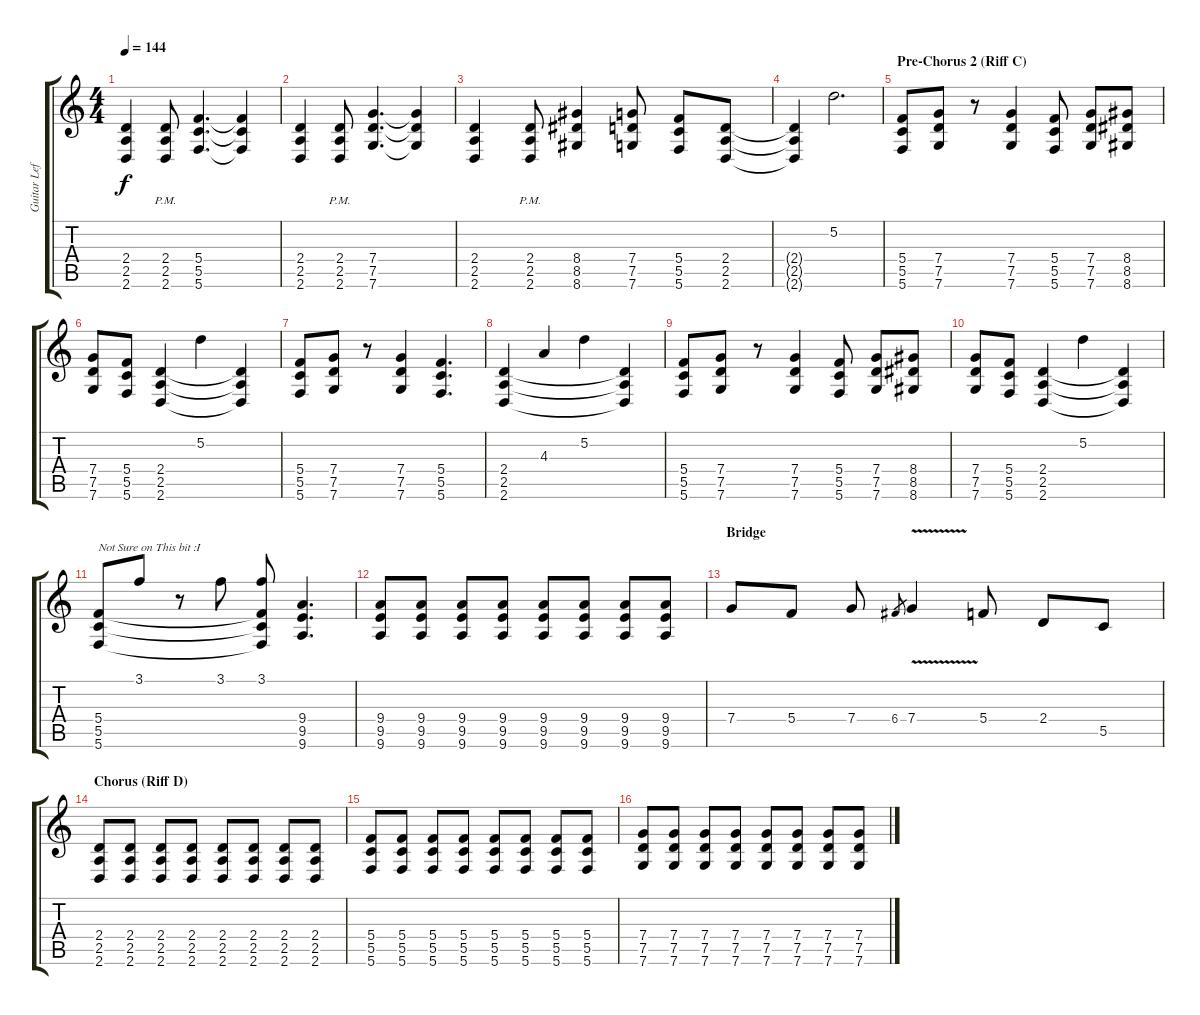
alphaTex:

\track ("Guitar Left" "Guitar Lef") {instrument overdrivenguitar}
\staff {score tabs}
\tuning (D4 A3 F3 C3 G2 C2) {hide}
\ts (4 4)
\tempo 144
\clef g2
\ks c
(2.4 2.5 2.6).4{dy f} (2.4{pm} 2.5{pm} 2.6{pm}).8 (5.4 5.5 5.6).4{d} (5.4{t} 5.5{t} 5.6{t}).4 |
(2.4 2.5 2.6).4 (2.4{pm} 2.5{pm} 2.6{pm}).8 (7.4 7.5 7.6).4{d} (7.4{t} 7.5{t} 7.6{t}).4 |
(2.4 2.5 2.6).4 (2.4{pm} 2.5{pm} 2.6{pm}).8 (8.4 8.5 8.6).4 (7.4 7.5 7.6).8 (5.4 5.5 5.6).8 (2.4 2.5 2.6).8 |
(2.4{t} 2.5{t} 2.6{t}).4 5.2.2{d} |
\section ("" "Pre-Chorus 2 (Riff C)")
(5.4 5.5 5.6).8 (7.4 7.5 7.6).8 r.8 (7.4 7.5 7.6).4 (5.4 5.5 5.6).8 (7.4 7.5 7.6).8 (8.4 8.5 8.6).8 |
(7.4 7.5 7.6).8 (5.4 5.5 5.6).8 (2.4 2.5 2.6).4 5.2.4 (2.4{t} 2.5{t} 2.6{t}).4 |
(5.4 5.5 5.6).8 (7.4 7.5 7.6).8 r.8 (7.4 7.5 7.6).4 (5.4 5.5 5.6).4{d} |
(2.4 2.5 2.6).4 4.3.4 5.2.4 (2.4{t} 2.5{t} 2.6{t}).4 |
(5.4 5.5 5.6).8 (7.4 7.5 7.6).8 r.8 (7.4 7.5 7.6).4 (5.4 5.5 5.6).8 (7.4 7.5 7.6).8 (8.4 8.5 8.6).8 |
(7.4 7.5 7.6).8 (5.4 5.5 5.6).8 (2.4 2.5 2.6).4 5.2.4 (2.4{t} 2.5{t} 2.6{t}).4 |
(5.4 5.5 5.6).8{txt "Not Sure on This bit :I"} 3.1.8 r.8 3.1.8 (3.1 5.4{t} 5.5{t} 5.6{t}).8 (9.4 9.5 9.6).4{d} |
(9.4 9.5 9.6).8 (9.4 9.5 9.6).8 (9.4 9.5 9.6).8 (9.4 9.5 9.6).8 (9.4 9.5 9.6).8 (9.4 9.5 9.6).8 (9.4 9.5 9.6).8 (9.4 9.5 9.6).8 |
\section ("" "Bridge")
7.4.8 5.4.8 7.4.8 6.4.8{gr} 7.4{v}.4 5.4.8 2.4.8 5.5.8 |
\section ("" "Chorus (Riff D)")
(2.4 2.5 2.6).8 (2.4 2.5 2.6).8 (2.4 2.5 2.6).8 (2.4 2.5 2.6).8 (2.4 2.5 2.6).8 (2.4 2.5 2.6).8 (2.4 2.5 2.6).8 (2.4 2.5 2.6).8 |
(5.4 5.5 5.6).8 (5.4 5.5 5.6).8 (5.4 5.5 5.6).8 (5.4 5.5 5.6).8 (5.4 5.5 5.6).8 (5.4 5.5 5.6).8 (5.4 5.5 5.6).8 (5.4 5.5 5.6).8 |
(7.4 7.5 7.6).8 (7.4 7.5 7.6).8 (7.4 7.5 7.6).8 (7.4 7.5 7.6).8 (7.4 7.5 7.6).8 (7.4 7.5 7.6).8 (7.4 7.5 7.6).8 (7.4 7.5 7.6).8
